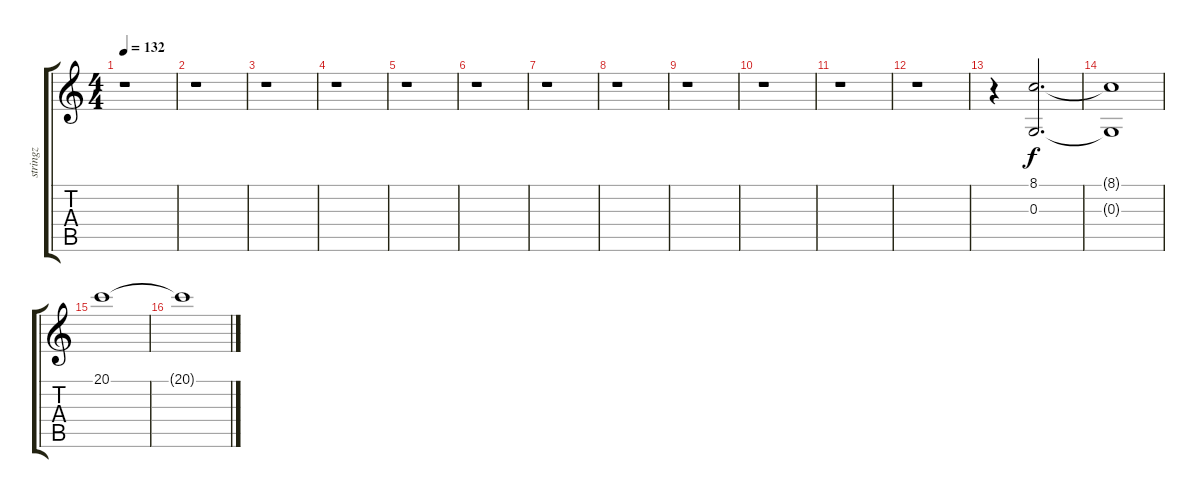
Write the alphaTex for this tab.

\track ("stringz" "stringz") {instrument stringensemble1}
\staff {score tabs}
\tuning (E4 B3 G3 D3 A2 E2) {hide}
\ts (4 4)
\tempo 132
\clef g2
\ks c
r.1{dy f} |
r.1 |
r.1 |
r.1 |
r.1 |
r.1 |
r.1 |
r.1 |
r.1 |
r.1 |
r.1 |
r.1 |
r.4 (8.1 0.3).2{d} |
(8.1{t} 0.3{t}).1 |
20.1.1 |
20.1{t}.1
